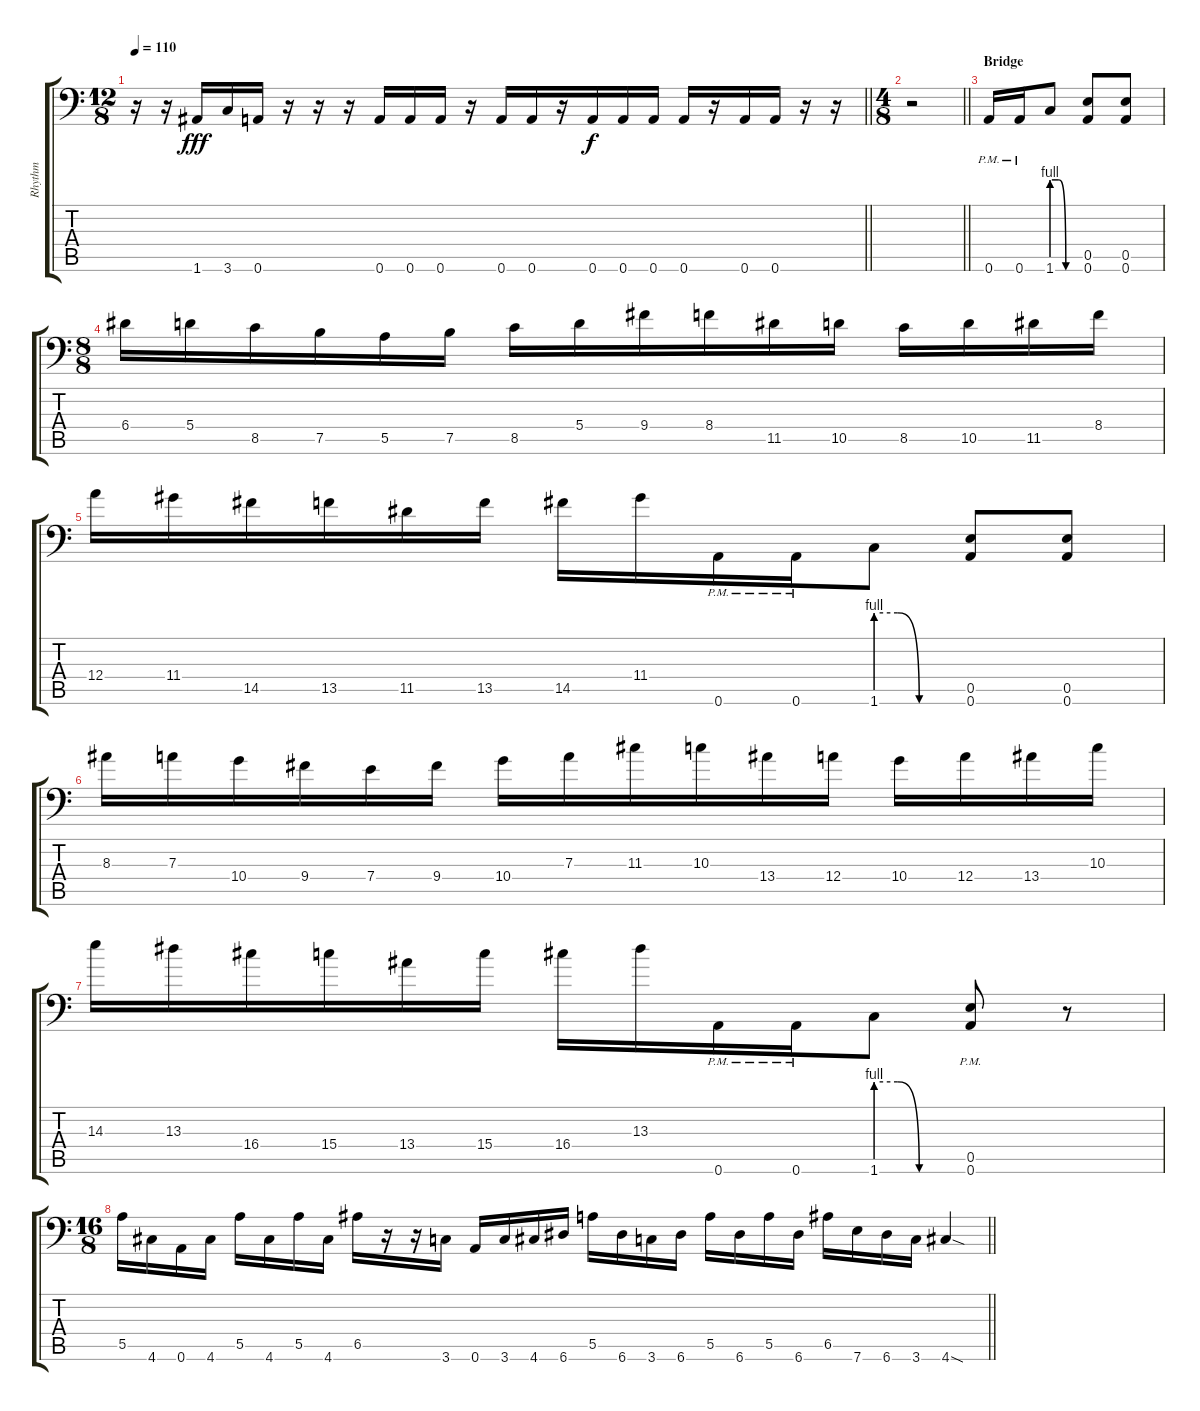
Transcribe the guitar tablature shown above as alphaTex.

\track ("Rhythm" "Rhythm") {instrument distortionguitar}
\staff {score tabs}
\tuning (B3 Gb3 D3 A2 E2 A1) {hide}
\ts (12 8)
\tempo 110
\clef f4
\barLineRight lightlight
\ks c
r.16{dy fff} r.16 1.6.16 3.6.16 0.6.16 r.16 r.16 r.16 0.6.16 0.6.16 0.6.16 r.16 0.6.16 0.6.16 r.16 0.6.16{dy f} 0.6.16 0.6.16 0.6.16 r.16 0.6.16 0.6.16 r.16 r.16 |
\ts (4 8)
\barLineRight lightlight
r.2 |
\section ("" "Bridge")
0.6{pm}.16 0.6{pm}.16 1.6{be (custom 0 4 15 4 30 0 60 0)}.8 (0.5 0.6).8 (0.5 0.6).8 |
\ts (8 8)
6.4.16 5.4.16 8.5.16 7.5.16 5.5.16 7.5.16 8.5.16 5.4.16 9.4.16 8.4.16 11.5.16 10.5.16 8.5.16 10.5.16 11.5.16 8.4.16 |
12.4.16 11.4.16 14.5.16 13.5.16 11.5.16 13.5.16 14.5.16 11.4.16 0.6{pm}.16 0.6{pm}.16 1.6{be (custom 0 4 15 4 30 0 60 0)}.8 (0.5 0.6).8 (0.5 0.6).8 |
8.3.16 7.3.16 10.4.16 9.4.16 7.4.16 9.4.16 10.4.16 7.3.16 11.3.16 10.3.16 13.4.16 12.4.16 10.4.16 12.4.16 13.4.16 10.3.16 |
14.3.16 13.3.16 16.4.16 15.4.16 13.4.16 15.4.16 16.4.16 13.3.16 0.6{pm}.16 0.6{pm}.16 1.6{be (custom 0 4 15 4 30 0 60 0)}.8 (0.5{pm} 0.6{pm}).8 r.8 |
\ts (16 8)
\barLineRight lightlight
5.5.16 4.6.16 0.6.16 4.6.16 5.5.16 4.6.16 5.5.16 4.6.16 6.5.16 r.16 r.16 3.6.16 0.6.16 3.6.16 4.6.16 6.6.16 5.5.16 6.6.16 3.6.16 6.6.16 5.5.16 6.6.16 5.5.16 6.6.16 6.5.16 7.6.16 6.6.16 3.6.16 4.6{sod}.4
